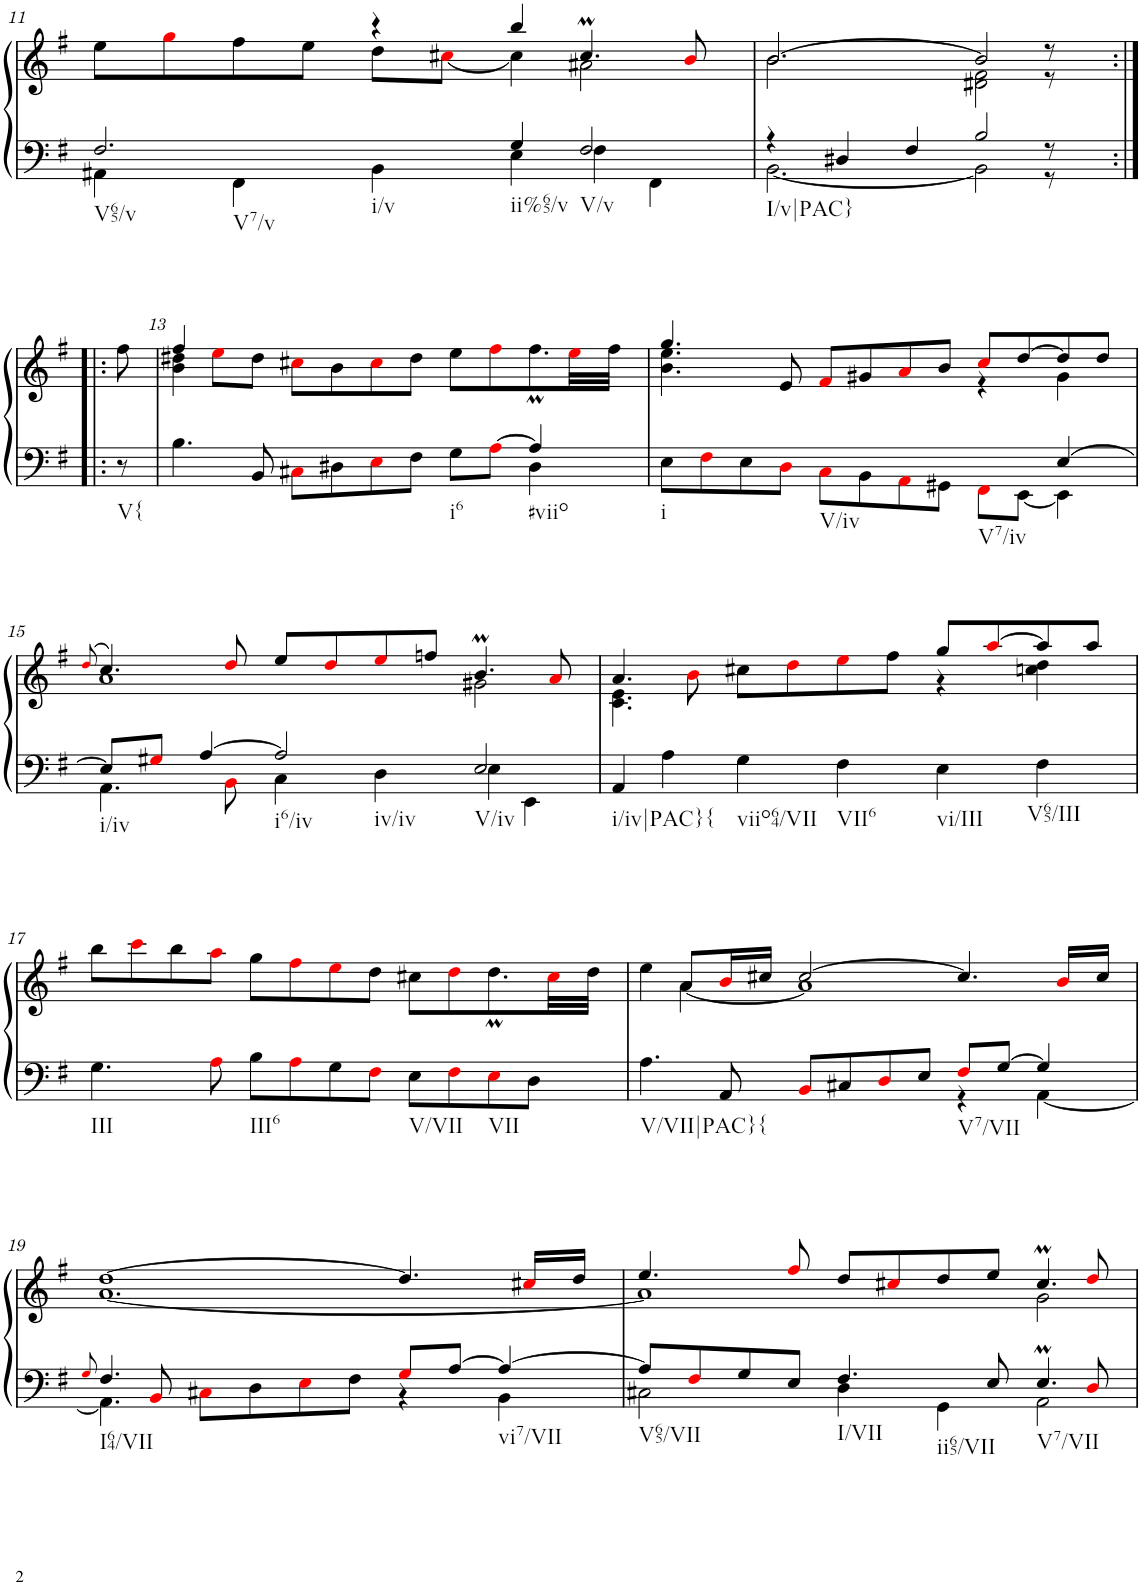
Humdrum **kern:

**kern	**kern
*part1	*part1
*staff2	*staff1
*I"unbenannt9	*
!!LO:PB:g=z
*clefF4	*clefG2
*k[f#]	*k[f#]
*M3/2	*M3/2
=11	=11
*^	*^
!LO:TX:b:t=V65/v	!	!	!
!LO:TX:b:t=V7/v	!	!	!
!LO:TX:b:t=i/v	!	!	!
2.F#/	4AA#X\	2ryy	8ee\L
.	.	.	8ggi\
.	4FF#\	.	8ff#\
.	.	.	8ee\J
.	4BB\	4r	8dd\L
.	.	.	[8cc#Xi\J
!LO:TX:b:t=ii%65/v	!	!	!
4G/	4E\	4bb/	4cc#\]
!LO:TX:b:t=V/v	!	!	!
2F#/	4F#\	4.cc#m/	2a#X\
.	4FF#\	.	.
.	.	8bi/	.
=12	=12	=12	=12
!LO:TX:b:t=I/v|PAC}	!	!	!
4r	[2.BB\	[2.b/	2.b\
4D#X/	.	.	.
4F#/	.	.	.
2B/	2BB\]	2b/]	2d#X\ 2f#\
8r	8r	8r	8r
!!LO:LB:g=z
=12X1:|!|:	=12X1:|!|:	=12X1:|!|:	=12X1:|!|:
!LO:TX:b:t=V{	!	!	!
*v	*v	*	*
*	*v	*v
8r	8ff#\
=13	=13
*^	*^
4.B\	4ryy	4ff#/	4b\ 4dd#X\
*v	*v	*	*
.	4ryy	8eei\L
8BB/	.	8dd#\J
8C#Xi\L	2ryy	8cc#Xi\L
8D#X\	.	8b\
8Ei\	.	8cc#i\
8F#\J	.	8dd#\J
!LO:TX:b:t=i6	!	!
8G\L	2ryy	8ee\L
[8Ai\J	.	8ff#i\
*^	*	*
!LO:TX:b:t=#viio	!	!	!
4A/]	4D#\	.	8.ff#m\
.	.	.	32eei\LL
.	.	.	32ff#\JJJ
=14	=14	=14	=14
!LO:TX:b:t=i	!	!	!
2ryy	8E\L	4.gg/	4.b\ 4.ee\
.	8F#i\	.	.
.	8E\	.	.
.	8Di\J	8e/	8ryy
!LO:TX:b:t=V/iv	!	!	!
*	*	*v	*v
2ryy	8Ci\L	8f#i/L
.	8BB\	8g#X/
.	8AAi\	8ai/
.	8GG#X\J	8b/J
*	*	*^
!LO:TX:b:t=V7/iv	!	!	!
4ryy	8FF#i\L	8cci/L	4r
.	[8EE\J	[8dd/	.
[4E/	4EE\]	8dd/]	4g#\
.	.	8dd/J	.
!!LO:LB:g=z	!!
=15	=15	=15	=15
.	.	(8qddi/	.
!LO:TX:b:t=i/iv	!	!	!
8E/L]	4.AA\	4.cc/)	1a
8G#Xi/J	.	.	.
[4A/	.	.	.
.	8BBi\	8ddi/	.
!LO:TX:b:t=i6/iv	!	!	!
!LO:TX:b:t=iv/iv	!	!	!
2A/]	4C\	8ee/L	.
.	.	8ddi/	.
.	4D\	8eei/	.
.	.	8ffn/J	.
!LO:TX:b:t=V/iv	!	!	!
2E/	4E\	4.bm/	2g#X\
.	4EE\	.	.
.	.	8ai/	.
=16	=16	=16	=16
!LO:TX:b:t=i/iv|PAC}{	!	!	!
4AA/	4ryy	4.a/	4.c\ 4.e\
4ryy	4A\	.	.
.	.	8ryy	8bi\
!LO:TX:b:t=viio64/VII	!	!	!
!LO:TX:b:t=VII6	!	!	!
2ryy	4G\	2ryy	8cc#X\L
.	.	.	8ddi\
.	4F#\	.	8eei\
.	.	.	8ff#\J
!LO:TX:b:t=vi/III	!	!	!
!LO:TX:b:t=V65/III	!	!	!
2ryy	4E\	8gg/L	4r
.	.	[8aai/	.
.	4F#\	8aa/]	4ccn\ 4dd\
.	.	8aa/J	.
!!LO:LB:g=z	!!
=17	=17	=17	=17
!LO:TX:b:t=III	!	!	!
!LO:TX:b:t=III6	!	!	!
!LO:TX:b:t=V/VII	!	!	!
!LO:TX:b:t=VII	!	!	!
1.ryy	4.G\	1.ryy	8bb\L
.	.	.	8ccci\
.	.	.	8bb\
.	8Ai\	.	8aai\J
.	8B\L	.	8gg\L
.	8Ai\	.	8ff#i\
.	8G\	.	8eei\
.	8F#i\J	.	8dd\J
.	8E\L	.	8cc#X\L
.	8F#i\	.	8ddi\
.	8Ei\	.	8.ddM\
.	8D\J	.	.
.	.	.	32cc#i\LL
.	.	.	32dd\JJJ
=18	=18	=18	=18
!LO:TX:b:t=V/VII|PAC}{	!	!	!
4.A\	1ryy	4ryy	4ee\
.	.	8a/L	[4a\
8AA/	.	16bi/L	.
.	.	16cc#X/JJ	.
8BBi/L	.	[2cc#/	1a]
8C#X/	.	.	.
8Di/	.	.	.
8E/J	.	.	.
!LO:TX:b:t=V7/VII	!	!	!
8F#i/L	4r	4.cc#/]	.
[8G/J	.	.	.
4G/]	[4AA\	.	.
.	.	16bi/LL	.
.	.	16cc#/JJ	.
!!LO:LB:g=z	!!
=19	=19	=19	=19
8qGi/	.	.	.
!LO:TX:b:t=I64/VII	!	!	!
4.F#/	4.AA\]	[1dd	[1.a
8BBi/	8ryy	.	.
*v	*v	*	*
8C#Xi\L	.	.
8D\	.	.
8Ei\	.	.
8F#\J	.	.
*^	*	*
8Gi/L	4r	4.dd/]	.
[8A/J	.	.	.
!LO:TX:b:t=vi7/VII	!	!	!
4A/_	4BB\	.	.
.	.	16cc#Xi/LL	.
.	.	16dd/JJ	.
=20	=20	=20	=20
!LO:TX:b:t=V65/VII	!	!	!
8A/L]	2C#X\	4.ee/	1a]
8F#i/	.	.	.
8G/	.	.	.
8E/J	.	8ff#i/	.
!LO:TX:b:t=I/VII	!	!	!
!LO:TX:b:t=ii65/VII	!	!	!
4.F#/	4D\	8dd/L	.
.	.	8cc#Xi/	.
.	4GG\	8dd/	.
8E/	.	8ee/J	.
!LO:TX:b:t=V7/VII	!	!	!
4.EM/	2AA\	4.cc#m/	2g\
8Di/	.	8ddi/	.
*v	*v	*	*
*	*v	*v
=	=
*-	*-
